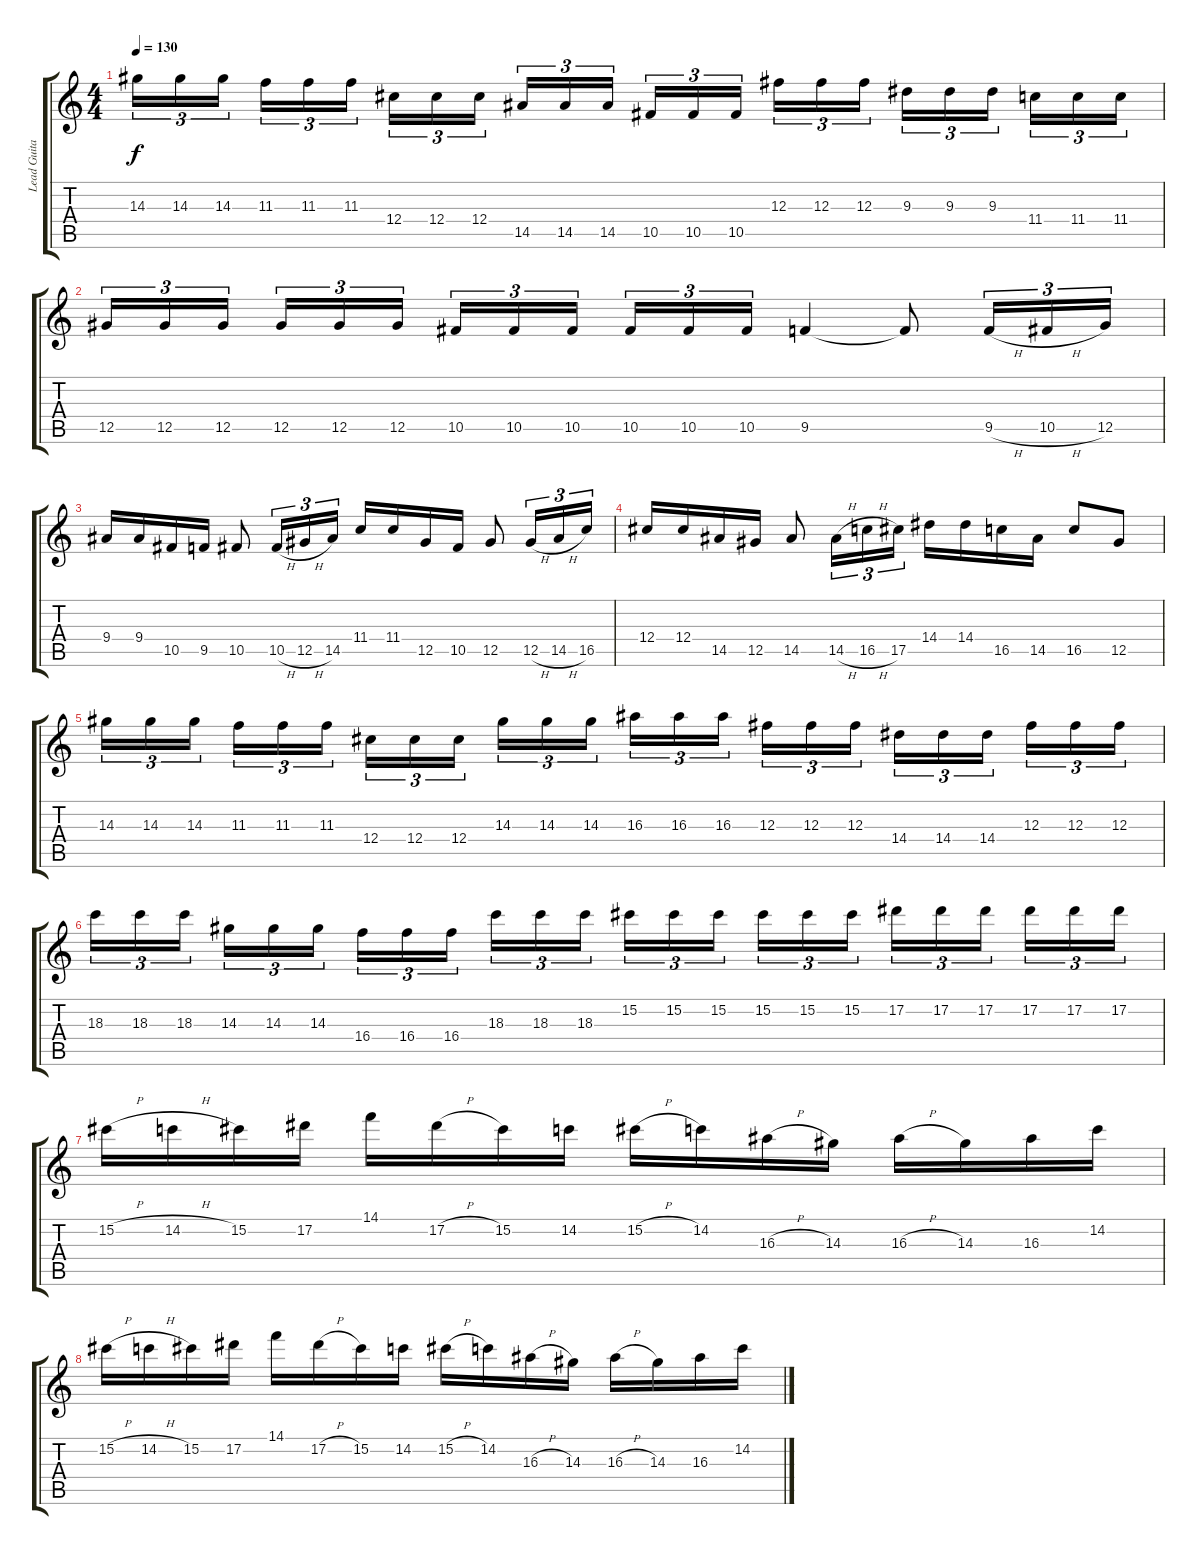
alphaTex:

\track ("Lead Guitar II" "Lead Guita") {instrument distortionguitar}
\staff {score tabs}
\tuning (Eb4 Bb3 Gb3 Db3 Ab2 Eb2) {hide}
\ts (4 4)
\tempo 130
\clef g2
\ks c
14.3.16{tu (3 2) dy f} 14.3.16{tu (3 2)} 14.3.16{tu (3 2)} 11.3.16{tu (3 2)} 11.3.16{tu (3 2)} 11.3.16{tu (3 2)} 12.4.16{tu (3 2)} 12.4.16{tu (3 2)} 12.4.16{tu (3 2)} 14.5.16{tu (3 2)} 14.5.16{tu (3 2)} 14.5.16{tu (3 2)} 10.5.16{tu (3 2)} 10.5.16{tu (3 2)} 10.5.16{tu (3 2)} 12.3.16{tu (3 2)} 12.3.16{tu (3 2)} 12.3.16{tu (3 2)} 9.3.16{tu (3 2)} 9.3.16{tu (3 2)} 9.3.16{tu (3 2)} 11.4.16{tu (3 2)} 11.4.16{tu (3 2)} 11.4.16{tu (3 2)} |
12.5.16{tu (3 2)} 12.5.16{tu (3 2)} 12.5.16{tu (3 2)} 12.5.16{tu (3 2)} 12.5.16{tu (3 2)} 12.5.16{tu (3 2)} 10.5.16{tu (3 2)} 10.5.16{tu (3 2)} 10.5.16{tu (3 2)} 10.5.16{tu (3 2)} 10.5.16{tu (3 2)} 10.5.16{tu (3 2)} 9.5.4 9.5{t}.8 9.5{h}.16{tu (3 2)} 10.5{h}.16{tu (3 2)} 12.5.16{tu (3 2)} |
9.4.16 9.4.16 10.5.16 9.5.16 10.5.8 10.5{h}.16{tu (3 2)} 12.5{h}.16{tu (3 2)} 14.5.16{tu (3 2)} 11.4.16 11.4.16 12.5.16 10.5.16 12.5.8 12.5{h}.16{tu (3 2)} 14.5{h}.16{tu (3 2)} 16.5.16{tu (3 2)} |
12.4.16 12.4.16 14.5.16 12.5.16 14.5.8 14.5{h}.16{tu (3 2)} 16.5{h}.16{tu (3 2)} 17.5.16{tu (3 2)} 14.4.16 14.4.16 16.5.16 14.5.16 16.5.8 12.5.8 |
14.3.16{tu (3 2)} 14.3.16{tu (3 2)} 14.3.16{tu (3 2)} 11.3.16{tu (3 2)} 11.3.16{tu (3 2)} 11.3.16{tu (3 2)} 12.4.16{tu (3 2)} 12.4.16{tu (3 2)} 12.4.16{tu (3 2)} 14.3.16{tu (3 2)} 14.3.16{tu (3 2)} 14.3.16{tu (3 2)} 16.3.16{tu (3 2)} 16.3.16{tu (3 2)} 16.3.16{tu (3 2)} 12.3.16{tu (3 2)} 12.3.16{tu (3 2)} 12.3.16{tu (3 2)} 14.4.16{tu (3 2)} 14.4.16{tu (3 2)} 14.4.16{tu (3 2)} 12.3.16{tu (3 2)} 12.3.16{tu (3 2)} 12.3.16{tu (3 2)} |
18.3.16{tu (3 2)} 18.3.16{tu (3 2)} 18.3.16{tu (3 2)} 14.3.16{tu (3 2)} 14.3.16{tu (3 2)} 14.3.16{tu (3 2)} 16.4.16{tu (3 2)} 16.4.16{tu (3 2)} 16.4.16{tu (3 2)} 18.3.16{tu (3 2)} 18.3.16{tu (3 2)} 18.3.16{tu (3 2)} 15.2.16{tu (3 2)} 15.2.16{tu (3 2)} 15.2.16{tu (3 2)} 15.2.16{tu (3 2)} 15.2.16{tu (3 2)} 15.2.16{tu (3 2)} 17.2.16{tu (3 2)} 17.2.16{tu (3 2)} 17.2.16{tu (3 2)} 17.2.16{tu (3 2)} 17.2.16{tu (3 2)} 17.2.16{tu (3 2)} |
15.2{h}.16 14.2{h}.16 15.2.16 17.2.16 14.1.16 17.2{h}.16 15.2.16 14.2.16 15.2{h}.16 14.2.16 16.3{h}.16 14.3.16 16.3{h}.16 14.3.16 16.3.16 14.2.16 |
15.2{h}.16 14.2{h}.16 15.2.16 17.2.16 14.1.16 17.2{h}.16 15.2.16 14.2.16 15.2{h}.16 14.2.16 16.3{h}.16 14.3.16 16.3{h}.16 14.3.16 16.3.16 14.2.16
